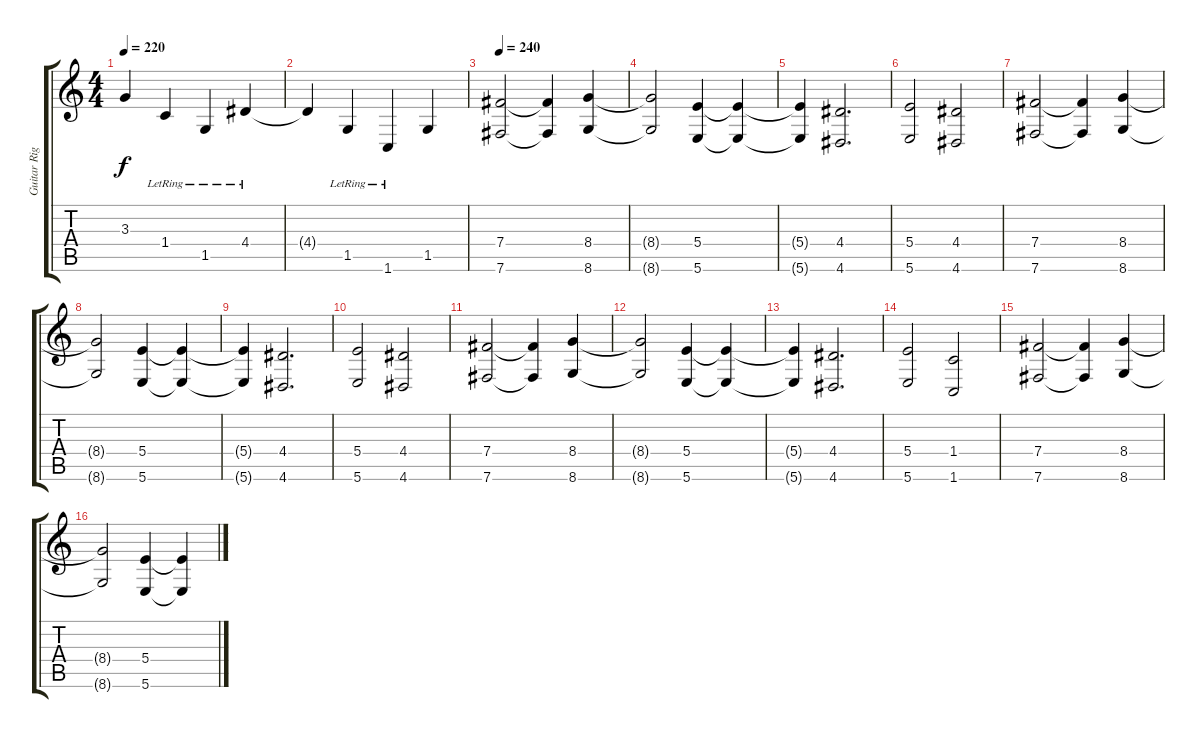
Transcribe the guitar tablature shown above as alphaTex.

\track ("Guitar Right" "Guitar Rig") {instrument overdrivenguitar}
\staff {score tabs}
\tuning (Db4 Ab3 E3 B2 Gb2 B1) {hide}
\ts (4 4)
\tempo 220
\clef g2
\ks c
3.3{t}.4{dy f} 1.4{lr}.4 1.5{lr}.4 4.4{lr}.4 |
4.4{t}.4 1.5{lr}.4 1.6{lr}.4 1.5.4 |
\tempo 240
(7.4 7.6).2{volume 13} (7.4{t} 7.6{t}).4 (8.4 8.6).4 |
(8.4{t} 8.6{t}).2 (5.4 5.6).4 (5.4{t} 5.6{t}).4 |
(5.4{t} 5.6{t}).4 (4.4 4.6).2{d} |
(5.4 5.6).2 (4.4 4.6).2 |
(7.4 7.6).2 (7.4{t} 7.6{t}).4 (8.4 8.6).4 |
(8.4{t} 8.6{t}).2 (5.4 5.6).4 (5.4{t} 5.6{t}).4 |
(5.4{t} 5.6{t}).4 (4.4 4.6).2{d} |
(5.4 5.6).2 (4.4 4.6).2 |
(7.4 7.6).2 (7.4{t} 7.6{t}).4 (8.4 8.6).4 |
(8.4{t} 8.6{t}).2 (5.4 5.6).4 (5.4{t} 5.6{t}).4 |
(5.4{t} 5.6{t}).4 (4.4 4.6).2{d} |
(5.4 5.6).2 (1.4 1.6).2 |
(7.4 7.6).2 (7.4{t} 7.6{t}).4 (8.4 8.6).4 |
(8.4{t} 8.6{t}).2 (5.4 5.6).4 (5.4{t} 5.6{t}).4
